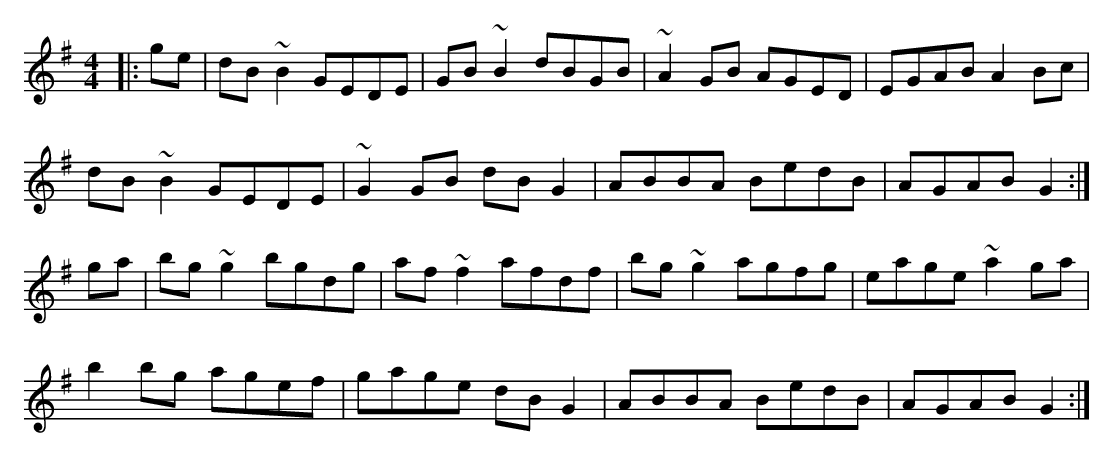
X:1
M:4/4
K:G
|:ge|dB~B2 GEDE|GB~B2 dBGB|~A2GB AGED|EGAB A2Bc|
dB~B2 GEDE|~G2GB dBG2|ABBA BedB|AGAB G2:|
ga|bg~g2 bgdg|af~f2 afdf|bg~g2 agfg|eage ~a2ga|
b2bg agef|gage dBG2|ABBA BedB|AGAB G2:|
